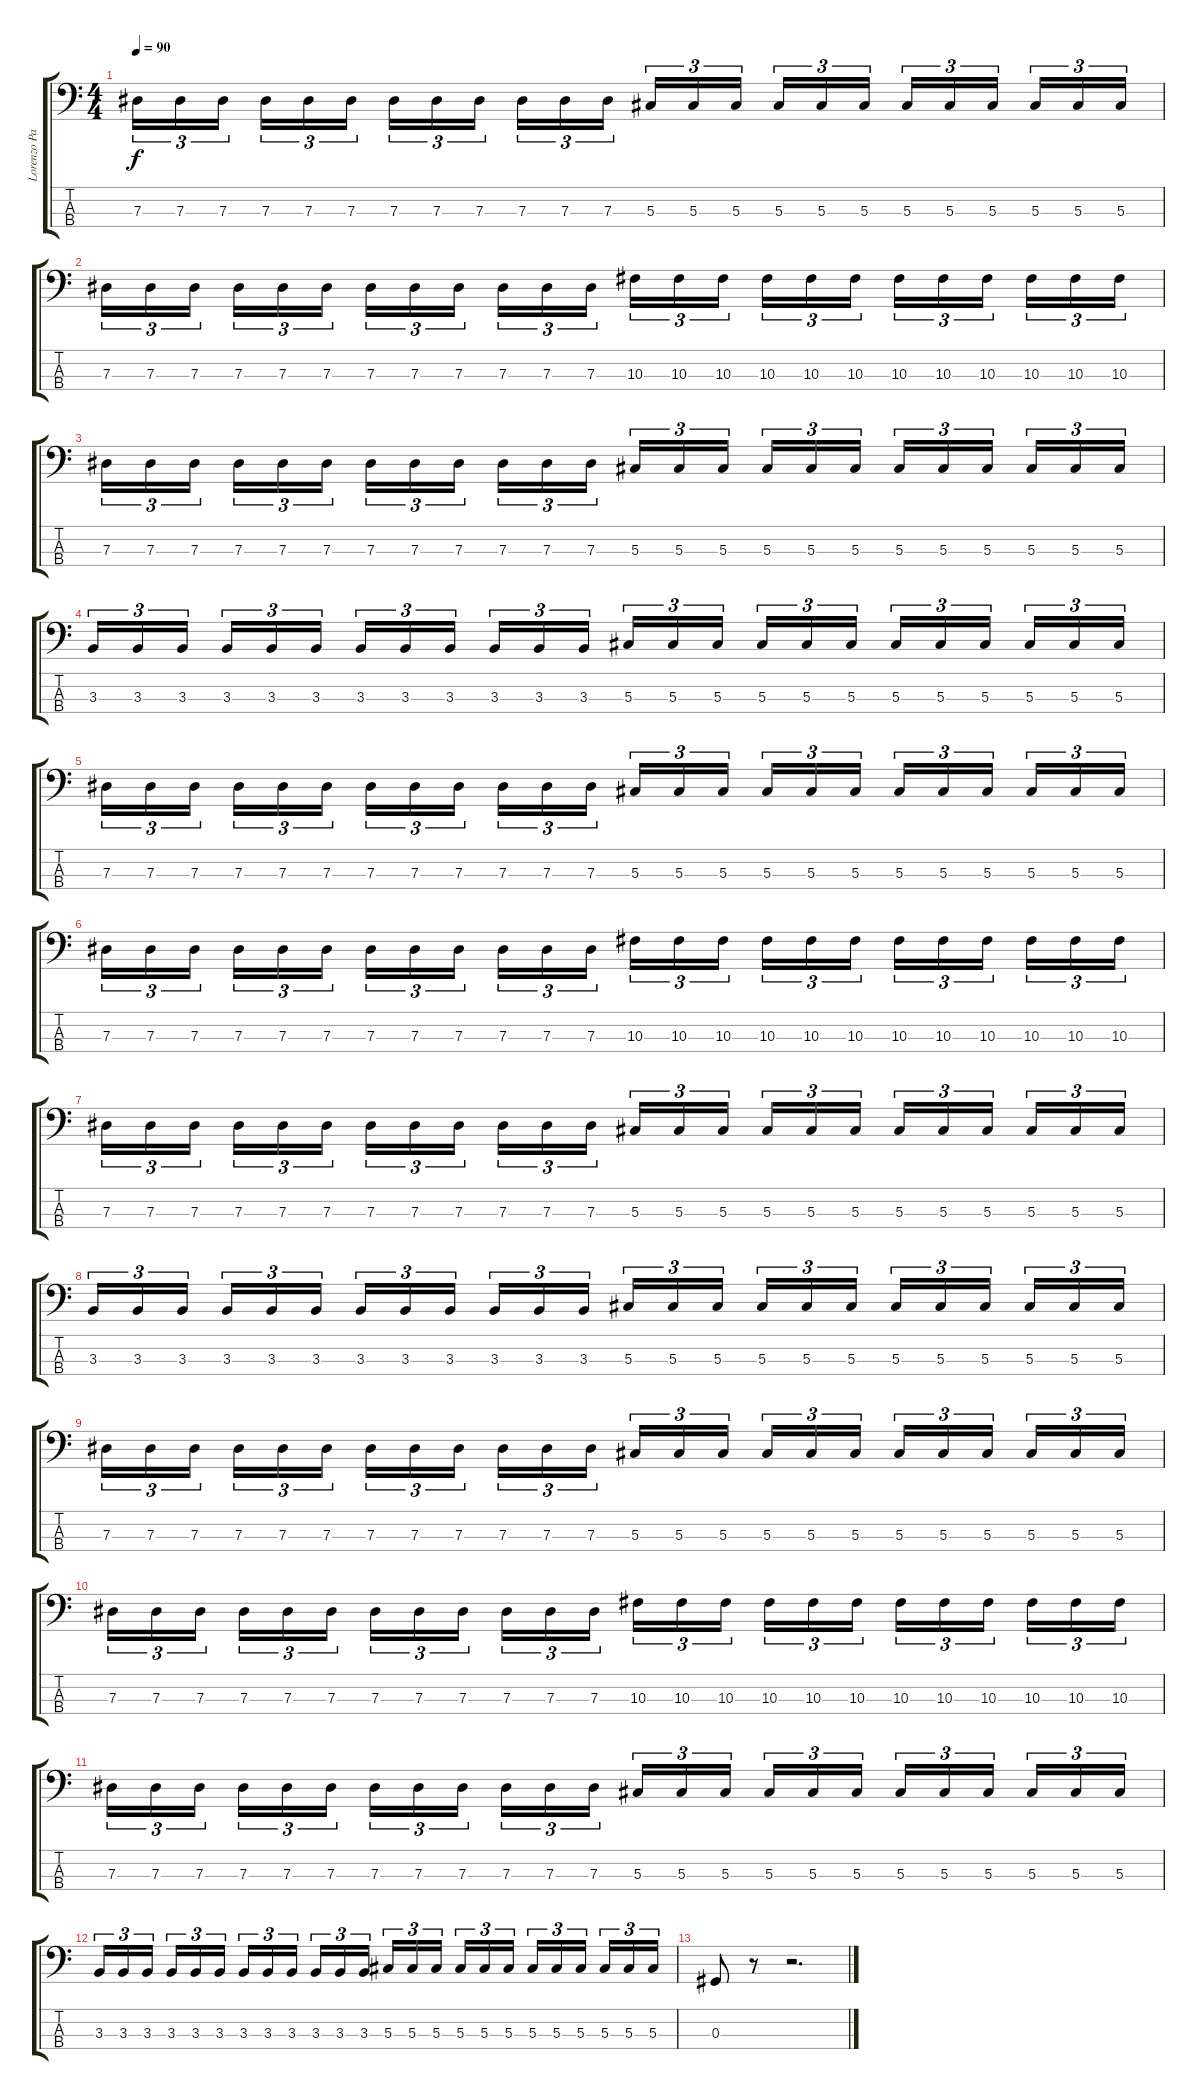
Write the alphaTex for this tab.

\track ("Lorenzo Partida" "Lorenzo Pa") {instrument electricbasspick}
\staff {score tabs}
\tuning (Gb2 Db2 Ab1 Eb1) {hide}
\ts (4 4)
\tempo 90
\clef f4
\ks c
7.3.16{tu (3 2) dy f} 7.3.16{tu (3 2)} 7.3.16{tu (3 2)} 7.3.16{tu (3 2)} 7.3.16{tu (3 2)} 7.3.16{tu (3 2)} 7.3.16{tu (3 2)} 7.3.16{tu (3 2)} 7.3.16{tu (3 2)} 7.3.16{tu (3 2)} 7.3.16{tu (3 2)} 7.3.16{tu (3 2)} 5.3.16{tu (3 2)} 5.3.16{tu (3 2)} 5.3.16{tu (3 2)} 5.3.16{tu (3 2)} 5.3.16{tu (3 2)} 5.3.16{tu (3 2)} 5.3.16{tu (3 2)} 5.3.16{tu (3 2)} 5.3.16{tu (3 2)} 5.3.16{tu (3 2)} 5.3.16{tu (3 2)} 5.3.16{tu (3 2)} |
7.3.16{tu (3 2)} 7.3.16{tu (3 2)} 7.3.16{tu (3 2)} 7.3.16{tu (3 2)} 7.3.16{tu (3 2)} 7.3.16{tu (3 2)} 7.3.16{tu (3 2)} 7.3.16{tu (3 2)} 7.3.16{tu (3 2)} 7.3.16{tu (3 2)} 7.3.16{tu (3 2)} 7.3.16{tu (3 2)} 10.3.16{tu (3 2)} 10.3.16{tu (3 2)} 10.3.16{tu (3 2)} 10.3.16{tu (3 2)} 10.3.16{tu (3 2)} 10.3.16{tu (3 2)} 10.3.16{tu (3 2)} 10.3.16{tu (3 2)} 10.3.16{tu (3 2)} 10.3.16{tu (3 2)} 10.3.16{tu (3 2)} 10.3.16{tu (3 2)} |
7.3.16{tu (3 2)} 7.3.16{tu (3 2)} 7.3.16{tu (3 2)} 7.3.16{tu (3 2)} 7.3.16{tu (3 2)} 7.3.16{tu (3 2)} 7.3.16{tu (3 2)} 7.3.16{tu (3 2)} 7.3.16{tu (3 2)} 7.3.16{tu (3 2)} 7.3.16{tu (3 2)} 7.3.16{tu (3 2)} 5.3.16{tu (3 2)} 5.3.16{tu (3 2)} 5.3.16{tu (3 2)} 5.3.16{tu (3 2)} 5.3.16{tu (3 2)} 5.3.16{tu (3 2)} 5.3.16{tu (3 2)} 5.3.16{tu (3 2)} 5.3.16{tu (3 2)} 5.3.16{tu (3 2)} 5.3.16{tu (3 2)} 5.3.16{tu (3 2)} |
3.3.16{tu (3 2)} 3.3.16{tu (3 2)} 3.3.16{tu (3 2)} 3.3.16{tu (3 2)} 3.3.16{tu (3 2)} 3.3.16{tu (3 2)} 3.3.16{tu (3 2)} 3.3.16{tu (3 2)} 3.3.16{tu (3 2)} 3.3.16{tu (3 2)} 3.3.16{tu (3 2)} 3.3.16{tu (3 2)} 5.3.16{tu (3 2)} 5.3.16{tu (3 2)} 5.3.16{tu (3 2)} 5.3.16{tu (3 2)} 5.3.16{tu (3 2)} 5.3.16{tu (3 2)} 5.3.16{tu (3 2)} 5.3.16{tu (3 2)} 5.3.16{tu (3 2)} 5.3.16{tu (3 2)} 5.3.16{tu (3 2)} 5.3.16{tu (3 2)} |
7.3.16{tu (3 2)} 7.3.16{tu (3 2)} 7.3.16{tu (3 2)} 7.3.16{tu (3 2)} 7.3.16{tu (3 2)} 7.3.16{tu (3 2)} 7.3.16{tu (3 2)} 7.3.16{tu (3 2)} 7.3.16{tu (3 2)} 7.3.16{tu (3 2)} 7.3.16{tu (3 2)} 7.3.16{tu (3 2)} 5.3.16{tu (3 2)} 5.3.16{tu (3 2)} 5.3.16{tu (3 2)} 5.3.16{tu (3 2)} 5.3.16{tu (3 2)} 5.3.16{tu (3 2)} 5.3.16{tu (3 2)} 5.3.16{tu (3 2)} 5.3.16{tu (3 2)} 5.3.16{tu (3 2)} 5.3.16{tu (3 2)} 5.3.16{tu (3 2)} |
7.3.16{tu (3 2)} 7.3.16{tu (3 2)} 7.3.16{tu (3 2)} 7.3.16{tu (3 2)} 7.3.16{tu (3 2)} 7.3.16{tu (3 2)} 7.3.16{tu (3 2)} 7.3.16{tu (3 2)} 7.3.16{tu (3 2)} 7.3.16{tu (3 2)} 7.3.16{tu (3 2)} 7.3.16{tu (3 2)} 10.3.16{tu (3 2)} 10.3.16{tu (3 2)} 10.3.16{tu (3 2)} 10.3.16{tu (3 2)} 10.3.16{tu (3 2)} 10.3.16{tu (3 2)} 10.3.16{tu (3 2)} 10.3.16{tu (3 2)} 10.3.16{tu (3 2)} 10.3.16{tu (3 2)} 10.3.16{tu (3 2)} 10.3.16{tu (3 2)} |
7.3.16{tu (3 2)} 7.3.16{tu (3 2)} 7.3.16{tu (3 2)} 7.3.16{tu (3 2)} 7.3.16{tu (3 2)} 7.3.16{tu (3 2)} 7.3.16{tu (3 2)} 7.3.16{tu (3 2)} 7.3.16{tu (3 2)} 7.3.16{tu (3 2)} 7.3.16{tu (3 2)} 7.3.16{tu (3 2)} 5.3.16{tu (3 2)} 5.3.16{tu (3 2)} 5.3.16{tu (3 2)} 5.3.16{tu (3 2)} 5.3.16{tu (3 2)} 5.3.16{tu (3 2)} 5.3.16{tu (3 2)} 5.3.16{tu (3 2)} 5.3.16{tu (3 2)} 5.3.16{tu (3 2)} 5.3.16{tu (3 2)} 5.3.16{tu (3 2)} |
3.3.16{tu (3 2)} 3.3.16{tu (3 2)} 3.3.16{tu (3 2)} 3.3.16{tu (3 2)} 3.3.16{tu (3 2)} 3.3.16{tu (3 2)} 3.3.16{tu (3 2)} 3.3.16{tu (3 2)} 3.3.16{tu (3 2)} 3.3.16{tu (3 2)} 3.3.16{tu (3 2)} 3.3.16{tu (3 2)} 5.3.16{tu (3 2)} 5.3.16{tu (3 2)} 5.3.16{tu (3 2)} 5.3.16{tu (3 2)} 5.3.16{tu (3 2)} 5.3.16{tu (3 2)} 5.3.16{tu (3 2)} 5.3.16{tu (3 2)} 5.3.16{tu (3 2)} 5.3.16{tu (3 2)} 5.3.16{tu (3 2)} 5.3.16{tu (3 2)} |
7.3.16{tu (3 2)} 7.3.16{tu (3 2)} 7.3.16{tu (3 2)} 7.3.16{tu (3 2)} 7.3.16{tu (3 2)} 7.3.16{tu (3 2)} 7.3.16{tu (3 2)} 7.3.16{tu (3 2)} 7.3.16{tu (3 2)} 7.3.16{tu (3 2)} 7.3.16{tu (3 2)} 7.3.16{tu (3 2)} 5.3.16{tu (3 2)} 5.3.16{tu (3 2)} 5.3.16{tu (3 2)} 5.3.16{tu (3 2)} 5.3.16{tu (3 2)} 5.3.16{tu (3 2)} 5.3.16{tu (3 2)} 5.3.16{tu (3 2)} 5.3.16{tu (3 2)} 5.3.16{tu (3 2)} 5.3.16{tu (3 2)} 5.3.16{tu (3 2)} |
7.3.16{tu (3 2)} 7.3.16{tu (3 2)} 7.3.16{tu (3 2)} 7.3.16{tu (3 2)} 7.3.16{tu (3 2)} 7.3.16{tu (3 2)} 7.3.16{tu (3 2)} 7.3.16{tu (3 2)} 7.3.16{tu (3 2)} 7.3.16{tu (3 2)} 7.3.16{tu (3 2)} 7.3.16{tu (3 2)} 10.3.16{tu (3 2)} 10.3.16{tu (3 2)} 10.3.16{tu (3 2)} 10.3.16{tu (3 2)} 10.3.16{tu (3 2)} 10.3.16{tu (3 2)} 10.3.16{tu (3 2)} 10.3.16{tu (3 2)} 10.3.16{tu (3 2)} 10.3.16{tu (3 2)} 10.3.16{tu (3 2)} 10.3.16{tu (3 2)} |
7.3.16{tu (3 2)} 7.3.16{tu (3 2)} 7.3.16{tu (3 2)} 7.3.16{tu (3 2)} 7.3.16{tu (3 2)} 7.3.16{tu (3 2)} 7.3.16{tu (3 2)} 7.3.16{tu (3 2)} 7.3.16{tu (3 2)} 7.3.16{tu (3 2)} 7.3.16{tu (3 2)} 7.3.16{tu (3 2)} 5.3.16{tu (3 2)} 5.3.16{tu (3 2)} 5.3.16{tu (3 2)} 5.3.16{tu (3 2)} 5.3.16{tu (3 2)} 5.3.16{tu (3 2)} 5.3.16{tu (3 2)} 5.3.16{tu (3 2)} 5.3.16{tu (3 2)} 5.3.16{tu (3 2)} 5.3.16{tu (3 2)} 5.3.16{tu (3 2)} |
3.3.16{tu (3 2)} 3.3.16{tu (3 2)} 3.3.16{tu (3 2)} 3.3.16{tu (3 2)} 3.3.16{tu (3 2)} 3.3.16{tu (3 2)} 3.3.16{tu (3 2)} 3.3.16{tu (3 2)} 3.3.16{tu (3 2)} 3.3.16{tu (3 2)} 3.3.16{tu (3 2)} 3.3.16{tu (3 2)} 5.3.16{tu (3 2)} 5.3.16{tu (3 2)} 5.3.16{tu (3 2)} 5.3.16{tu (3 2)} 5.3.16{tu (3 2)} 5.3.16{tu (3 2)} 5.3.16{tu (3 2)} 5.3.16{tu (3 2)} 5.3.16{tu (3 2)} 5.3.16{tu (3 2)} 5.3.16{tu (3 2)} 5.3.16{tu (3 2)} |
0.3.8 r.8 r.2{d}
